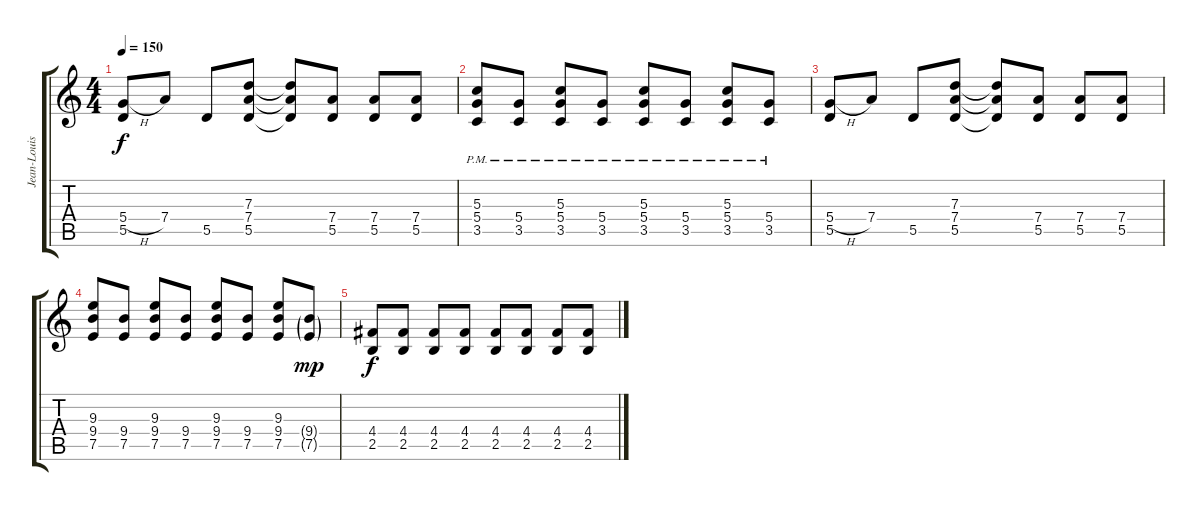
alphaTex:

\track ("Jean-Louis Aubert" "Jean-Louis") {instrument electricguitarjazz}
\staff {score tabs}
\tuning (E4 B3 G3 D3 A2 E2) {hide}
\ts (4 4)
\tempo 150
\clef g2
\ks c
(5.4{h} 5.5).8{dy f} 7.4.8 5.5.8 (7.3 7.4 5.5).8 (7.3{t} 7.4{t} 5.5{t}).8 (7.4 5.5).8 (7.4 5.5).8 (7.4 5.5).8 |
(5.3{pm} 5.4{pm} 3.5{pm}).8 (5.4{pm} 3.5{pm}).8 (5.3{pm} 5.4{pm} 3.5{pm}).8 (5.4{pm} 3.5{pm}).8 (5.3{pm} 5.4{pm} 3.5{pm}).8 (5.4{pm} 3.5{pm}).8 (5.3{pm} 5.4{pm} 3.5{pm}).8 (5.4{pm} 3.5{pm}).8 |
(5.4{h} 5.5).8 7.4.8 5.5.8 (7.3 7.4 5.5).8 (7.3{t} 7.4{t} 5.5{t}).8 (7.4 5.5).8 (7.4 5.5).8 (7.4 5.5).8 |
(9.3 9.4 7.5).8 (9.4 7.5).8 (9.3 9.4 7.5).8 (9.4 7.5).8 (9.3 9.4 7.5).8 (9.4 7.5).8 (9.3 9.4 7.5).8 (9.4{g} 7.5{g}).8{dy mp} |
(4.4 2.5).8{dy f} (4.4 2.5).8 (4.4 2.5).8 (4.4 2.5).8 (4.4 2.5).8 (4.4 2.5).8 (4.4 2.5).8 (4.4 2.5).8
